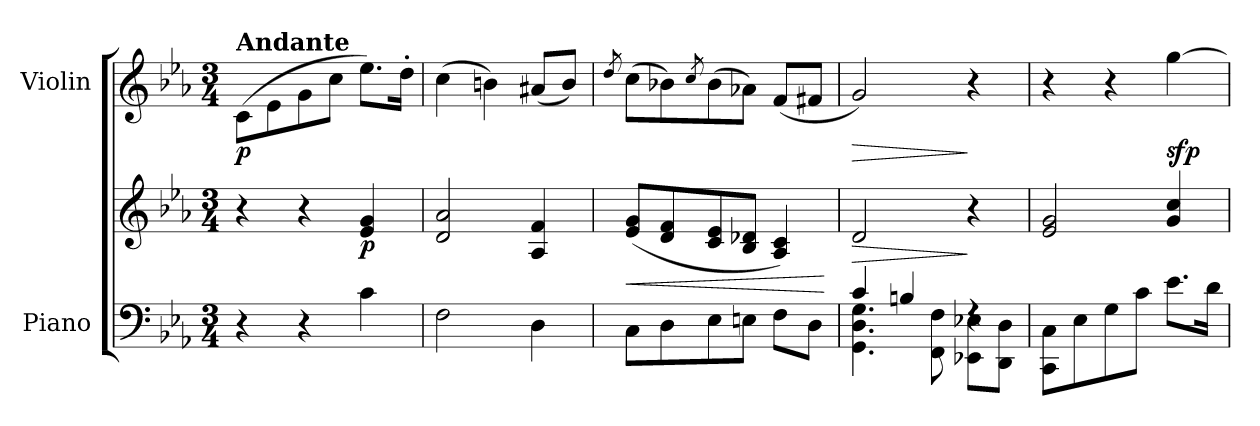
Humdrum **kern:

**kern	**kern	**dynam	**kern	**dynam
*part2	*part2	*part2	*part1	*part1
*staff3	*staff2	*staff2/3	*staff1	*staff1
*I"Piano	*	*	*I"Violin	*
*I'Pno	*	*	*I'Vln	*
*clefF4	*clefG2	*	*clefG2	*
*k[b-e-a-]	*k[b-e-a-]	*	*k[b-e-a-]	*
*M3/4	*M3/4	*	*M3/4	*
=1	=1	=1	=1	=1
!	!	!	!LO:TX:a:B:t=Andante	!
!	!	!	!	!LO:DY:b
4r	4r	.	(>8c\L	p
.	.	.	8e-\	.
4r	4r	.	8g\	.
.	.	.	8cc\J	.
!	!	!LO:DY:b	!	!
4c\	4e-/ 4g/	p	8.ee-\L)	.
.	.	.	16dd'\Jk	.
=2	=2	=2	=2	=2
2F\	2d/ 2a-/	.	(>4cc\	.
.	.	.	4bn\)	.
4D\	4A-/ 4f/	.	(<8a#X/L	.
.	.	.	8b/J)	.
=3	=3	=3	=3	=3
.	.	.	8qdd/	.
!	!	!LO:HP:b	!	!
8C\L	(<8e-/ 8g/L	<	(>8cc\L	.
8D\	8d/ 8f/	.	8b-X\)	.
.	.	.	8qcc/	.
8E-\	8c/ 8e-/	.	(>8b-\	.
8En\J	8B-/ 8d-X/J	.	8a-X\J)	.
8F\L	4A-/ 4c/)	.	(<8f/L	.
8D\J	.	.	8f#X/J	.
.	.	[	.	.
=4	=4	=4	=4	=4
*^	*	*	*	*
!	!	!	!LO:HP:b	!	!LO:HP:b
4c/	4.GG\ 4.D\ 4.G\	2d/	>	2g/)	>
4Bn/	.	.	.	.	.
.	8FF\ 8F\	.	.	.	.
4rF	8EE-X\ 8E-X\L	4r	]	4r	]
.	8DD\ 8D\J	.	.	.	.
*v	*v	*	*	*	*
=5	=5	=5	=5	=5
8CC\ 8C\L	2e-/ 2g/	.	4r	.
8E-\	.	.	.	.
8G\	.	.	4r	.
8c\J	.	.	.	.
!	!	!	!	!LO:DY:b
8.e-\L	4g/ 4cc/	.	[4gg\	sfp
16d\Jk	.	.	.	.
=	=	=	=	=
*-	*-	*-	*-	*-
